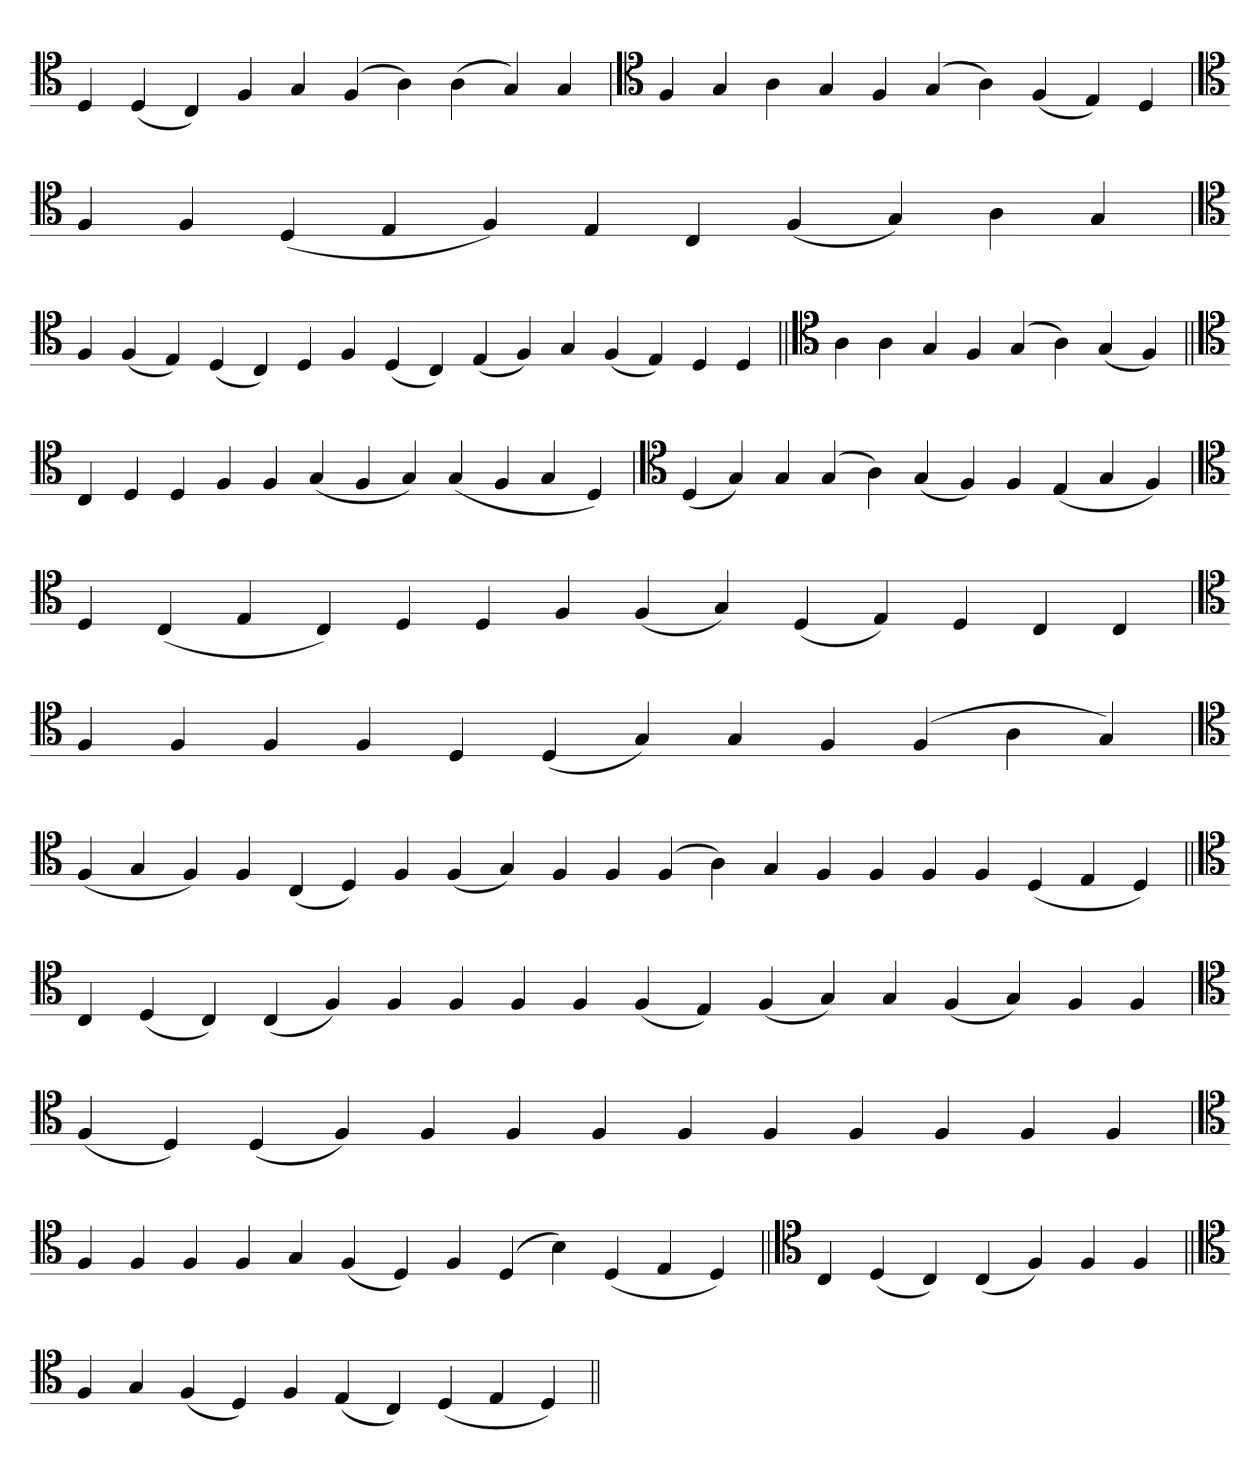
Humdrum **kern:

**kern
*part1
*staff1
*clefC4
=
4D
(4D
4C)
4F
4G
(4F
4A)
(4A
4G)
4G
=`
*clefC4
4F
4G
4A
4G
4F
(4G
4A)
(4F
4E)
4D
='
*clefC4
4F
4F
(4D
4E
4F)
4E
4C
(4F
4G)
4A
4G
=`
*clefC4
4F
(4F
4E)
(4D
4C)
4D
4F
(4D
4C)
(4E
4F)
4G
(4F
4E)
4D
4D
=||
*clefC4
4A
4A
4G
4F
(4G
4A)
(4G
4F)
=||
*clefC4
4C
4D
4D
4F
4F
(4G
4F
4G)
(4G
4F
4G
4D)
=`
*clefC4
(4D
4G)
4G
(4G
4A)
(4G
4F)
4F
(4E
4G
4F)
=`
*clefC4
4D
(4C
4E
4C)
4D
4D
4F
(4F
4G)
(4D
4E)
4D
4C
4C
=
*clefC4
4F
4F
4F
4F
4D
(4D
4G)
4G
4F
(4F
4A
4G)
=`
*clefC4
(4F
4G
4F)
4F
(4C
4D)
4F
(4F
4G)
4F
4F
(4F
4A)
4G
4F
4F
4F
4F
(4D
4E
4D)
=||
*clefC4
4C
(4D
4C)
(4C
4F)
4F
4F
4F
4F
(4F
4E)
(4F
4G)
4G
(4F
4G)
4F
4F
=
*clefC4
(4F
4D)
(4D
4F)
4F
4F
4F
4F
4F
4F
4F
4F
4F
=`
*clefC4
4F
4F
4F
4F
4G
(4F
4D)
4F
(4D
4B)
(4D
4E
4D)
=||
*clefC4
4C
(4D
4C)
(4C
4F)
4F
4F
=||
*clefC4
4F
4G
(4F
4D)
4F
(4E
4C)
(4D
4E
4D)
=||
*-
